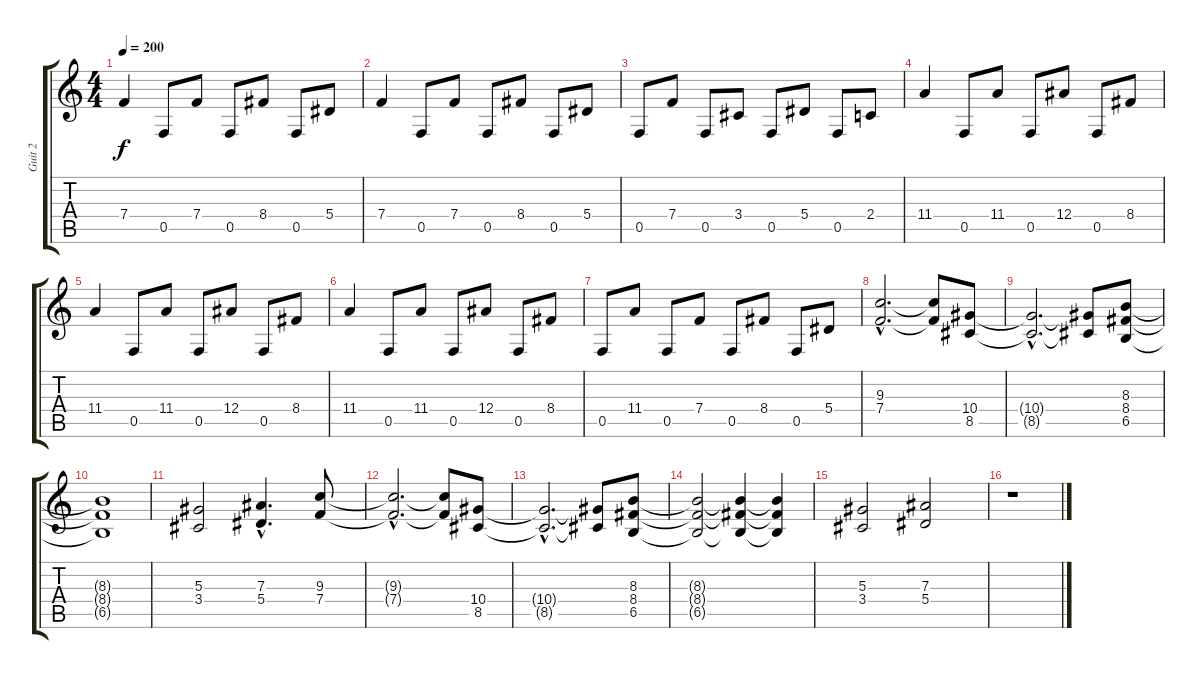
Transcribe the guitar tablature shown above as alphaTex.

\track ("Guit 2" "Guit 2") {instrument distortionguitar}
\staff {score tabs}
\tuning (C4 G3 Eb3 Bb2 F2 C2) {hide}
\ts (4 4)
\tempo 200
\clef g2
\ks c
7.4.4{dy f} 0.5.8 7.4.8 0.5.8 8.4.8 0.5.8 5.4.8 |
7.4.4 0.5.8 7.4.8 0.5.8 8.4.8 0.5.8 5.4.8 |
0.5.8 7.4.8 0.5.8 3.4.8 0.5.8 5.4.8 0.5.8 2.4.8 |
11.4.4 0.5.8 11.4.8 0.5.8 12.4.8 0.5.8 8.4.8 |
11.4.4 0.5.8 11.4.8 0.5.8 12.4.8 0.5.8 8.4.8 |
11.4.4 0.5.8 11.4.8 0.5.8 12.4.8 0.5.8 8.4.8 |
0.5.8 11.4.8 0.5.8 7.4.8 0.5.8 8.4.8 0.5.8 5.4.8 |
(9.3{hac} 7.4{hac}).2{d} (9.3{t} 7.4{t}).8 (10.4 8.5).8 |
(10.4{hac t} 8.5{hac t}).2{d} (10.4{t} 8.5{t}).8 (8.3 8.4 6.5).8 |
(8.3{t} 8.4{t} 6.5{t}).1 |
(5.3 3.4).2 (7.3{hac} 5.4{hac}).4{d} (9.3 7.4).8 |
(9.3{hac t} 7.4{hac t}).2{d} (9.3{t} 7.4{t}).8 (10.4 8.5).8 |
(10.4{hac t} 8.5{hac t}).2{d} (10.4{t} 8.5{t}).8 (8.3 8.4 6.5).8 |
(8.3{t} 8.4{t} 6.5{t}).2 (8.3{t} 8.4{t} 6.5{t}).4 (8.3{t} 8.4{t} 6.5{t}).4 |
(5.3 3.4).2 (7.3 5.4).2 |
r.1
